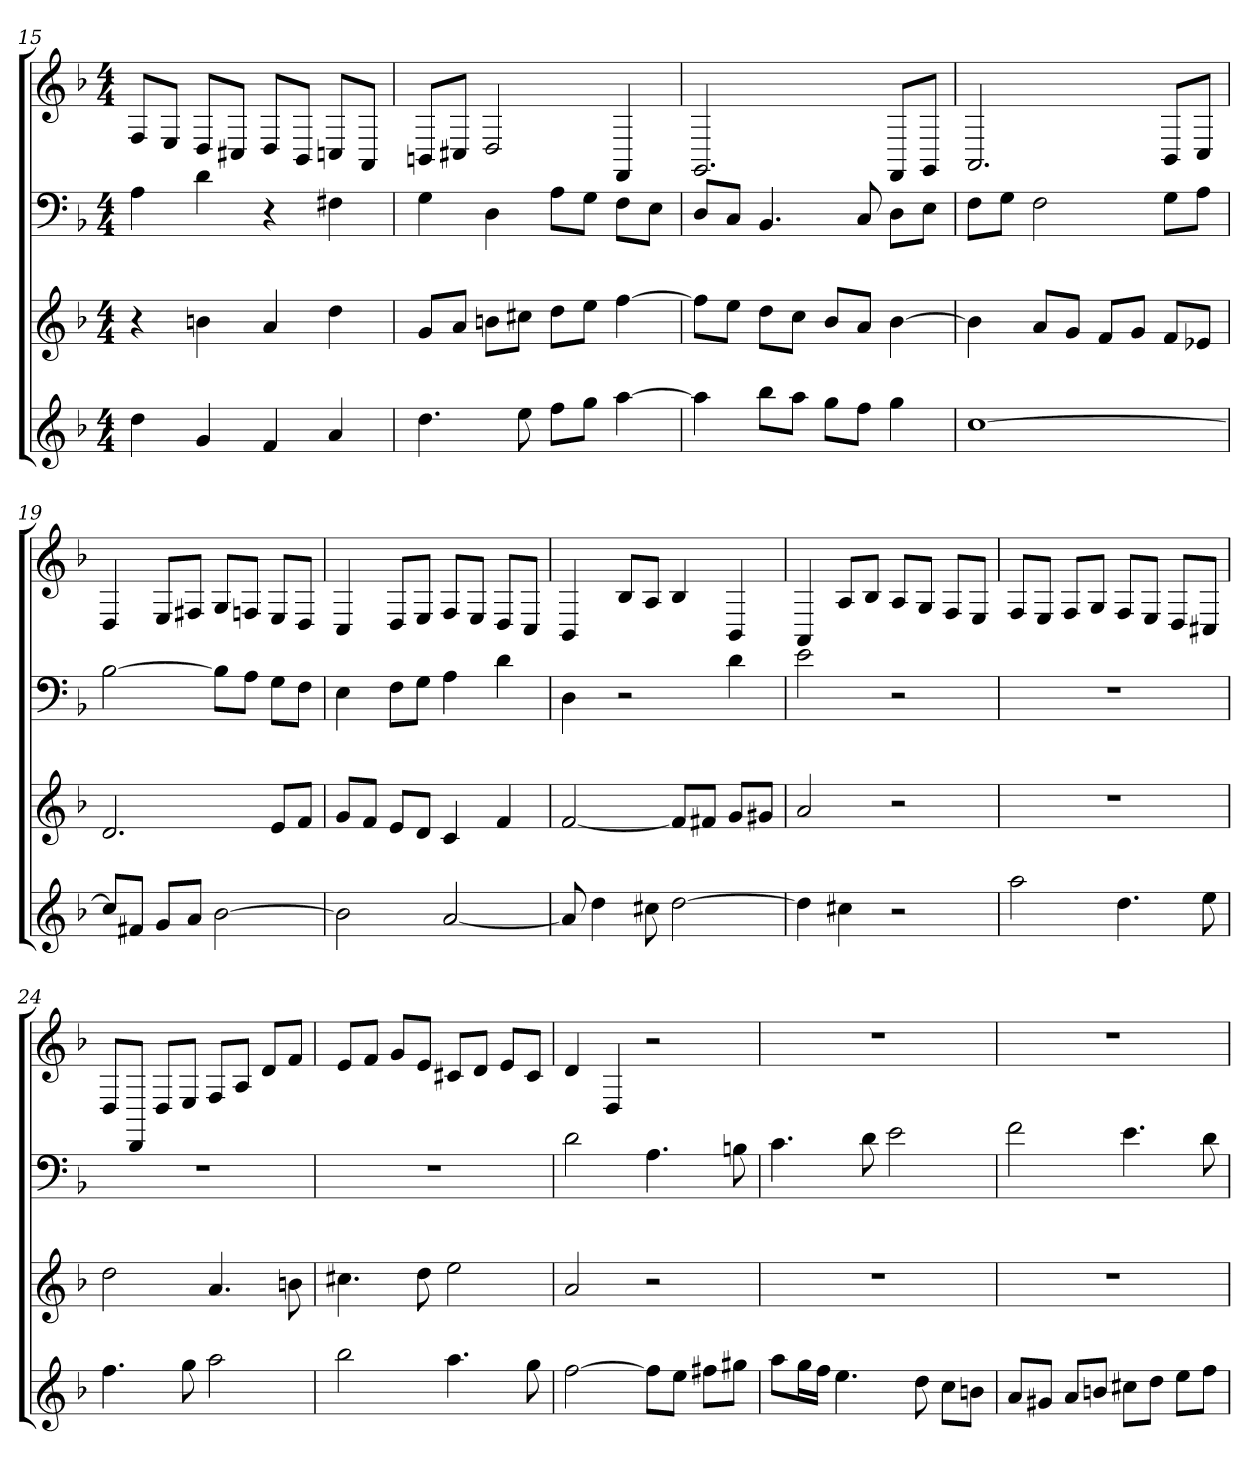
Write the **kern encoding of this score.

**kern	**kern	**kern	**kern
*part4	*part3	*part2	*part1
*staff4	*staff3	*staff2	*staff1
*k[b-]	*k[b-]	*k[b-]	*k[b-]
*d:	*d:	*d:	*d:
*M4/4	*M4/4	*M4/4	*M4/4
=15	=15	=15	=15
4dd	4r	4A	8FL
.	.	.	8EJ
4g	4bn	4d	8DL
.	.	.	8C#XJ
4f	4a	4r	8DL
.	.	.	8BB-J
4a	4dd	4F#X	8CnL
.	.	.	8AAJ
=16	=16	=16	=16
4.dd	8gL	4G	8BBnL
.	8aJ	.	8C#XJ
.	8bnL	4D	2D
8ee	8cc#XJ	.	.
8ffL	8ddL	8AL	.
8ggJ	8eeJ	8GJ	.
[4aa	[4ff	8FL	4FF
.	.	8EJ	.
=17	=17	=17	=17
4aa]	8ffL]	8DL	2.GG
.	8eeJ	8CJ	.
8bb-L	8ddL	4.BB-	.
8aaJ	8ccJ	.	.
8ggL	8b-L	.	.
8ffJ	8aJ	8C	.
4gg	[4b-	8DL	8FFL
.	.	8EJ	8GGJ
=18	=18	=18	=18
[1cc	4b-]	8FL	2.AA
.	.	8GJ	.
.	8aL	2F	.
.	8gJ	.	.
.	8fL	.	.
.	8gJ	.	.
.	8fL	8GL	8BB-L
.	8e-XJ	8AJ	8CJ
=19	=19	=19	=19
8ccL]	2.d	[2B-	4D
8f#XJ	.	.	.
8gL	.	.	8EL
8aJ	.	.	8F#XJ
[2b-	.	8B-L]	8GL
.	.	8AJ	8FnJ
.	8eL	8GL	8EL
.	8fJ	8FJ	8DJ
=20	=20	=20	=20
2b-]	8gL	4E	4C
.	8fJ	.	.
.	8eL	8FL	8DL
.	8dJ	8GJ	8EJ
[2a	4c	4A	8FL
.	.	.	8EJ
.	4f	4d	8DL
.	.	.	8CJ
=21	=21	=21	=21
8a]	[2f	4D	4BB-
4dd	.	.	.
.	.	2r	8B-L
8cc#X	.	.	8AJ
[2dd	8fL]	.	4B-
.	8f#XJ	.	.
.	8gL	4d	4BB-
.	8g#XJ	.	.
=22	=22	=22	=22
4dd]	2a	2e	4AA
4cc#X	.	.	8AL
.	.	.	8B-J
2r	2r	2r	8AL
.	.	.	8GJ
.	.	.	8FL
.	.	.	8EJ
=23	=23	=23	=23
2aa	1r	1r	8FL
.	.	.	8EJ
.	.	.	8FL
.	.	.	8GJ
4.dd	.	.	8FL
.	.	.	8EJ
.	.	.	8DL
8ee	.	.	8C#XJ
=24	=24	=24	=24
4.ff	2dd	1r	8DL
.	.	.	8DDJ
.	.	.	8DL
8gg	.	.	8EJ
2aa	4.a	.	8FL
.	.	.	8AJ
.	.	.	8dL
.	8bn	.	8fJ
=25	=25	=25	=25
2bb-	4.cc#X	1r	8eL
.	.	.	8fJ
.	.	.	8gL
.	8dd	.	8eJ
4.aa	2ee	.	8c#XL
.	.	.	8dJ
.	.	.	8eL
8gg	.	.	8c#J
=26	=26	=26	=26
[2ff	2a	2d	4d
.	.	.	4D
8ffL]	2r	4.A	2r
8eeJ	.	.	.
8ff#XL	.	.	.
8gg#XJ	.	8Bn	.
=27	=27	=27	=27
8aaL	1r	4.c	1r
16ggL	.	.	.
16ffJJ	.	.	.
4.ee	.	.	.
.	.	8d	.
.	.	2e	.
8dd	.	.	.
8ccL	.	.	.
8bnJ	.	.	.
=28	=28	=28	=28
8aL	1r	2f	1r
8g#XJ	.	.	.
8aL	.	.	.
8bnJ	.	.	.
8cc#XL	.	4.e	.
8ddJ	.	.	.
8eeL	.	.	.
8ffJ	.	8d	.
=	=	=	=
*-	*-	*-	*-
